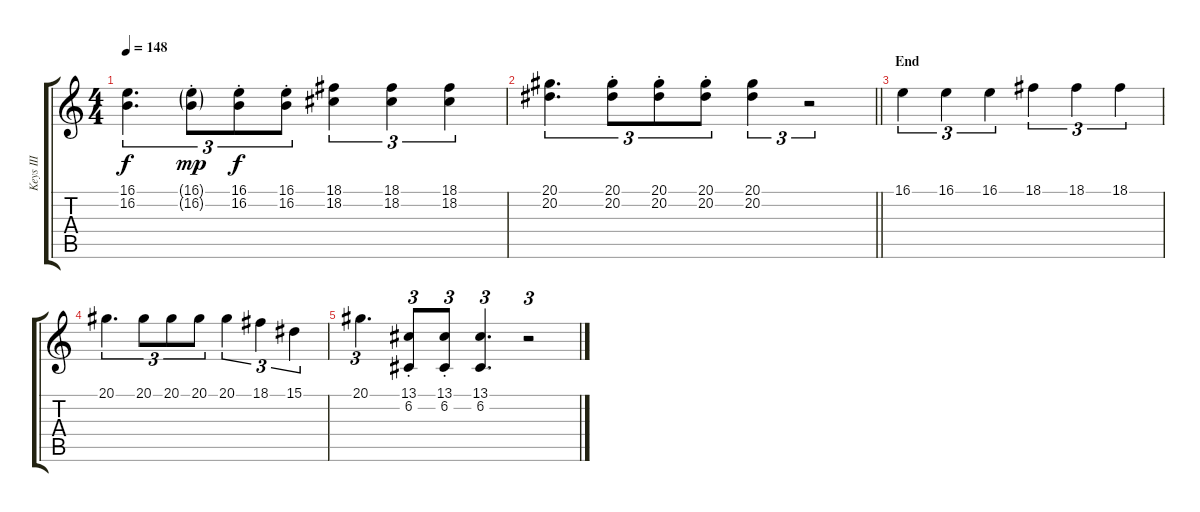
\track ("Keys III" "Keys III") {instrument brasssection}
\staff {score tabs}
\tuning (C4 G3 Eb3 Bb2 F2 C2) {hide}
\ts (4 4)
\tempo 148
\clef g2
\ks c
(16.1 16.2).4{d tu (3 2) dy f} (16.1{g st} 16.2{g st}).8{tu (3 2) dy mp} (16.1{st} 16.2{st}).8{tu (3 2) dy f} (16.1{st} 16.2{st}).8{tu (3 2)} (18.1 18.2).4{tu (3 2)} (18.1 18.2).4{tu (3 2)} (18.1 18.2).4{tu (3 2)} |
\barLineRight lightlight
(20.1 20.2).4{d tu (3 2)} (20.1{st} 20.2{st}).8{tu (3 2)} (20.1{st} 20.2{st}).8{tu (3 2)} (20.1{st} 20.2{st}).8{tu (3 2)} (20.1 20.2).4{tu (3 2)} r.2{tu (3 2)} |
\section ("" "End")
16.1.4{tu (3 2)} 16.1.4{tu (3 2)} 16.1.4{tu (3 2)} 18.1.4{tu (3 2)} 18.1.4{tu (3 2)} 18.1.4{tu (3 2)} |
20.1.4{d tu (3 2)} 20.1.8{tu (3 2)} 20.1.8{tu (3 2)} 20.1.8{tu (3 2)} 20.1.4{tu (3 2)} 18.1.4{tu (3 2)} 15.1.4{tu (3 2)} |
20.1.4{d tu (3 2)} (13.1{st} 6.2{st}).8{tu (3 2)} (13.1{st} 6.2{st}).8{tu (3 2)} (13.1 6.2).4{d tu (3 2)} r.2{tu (3 2)}
